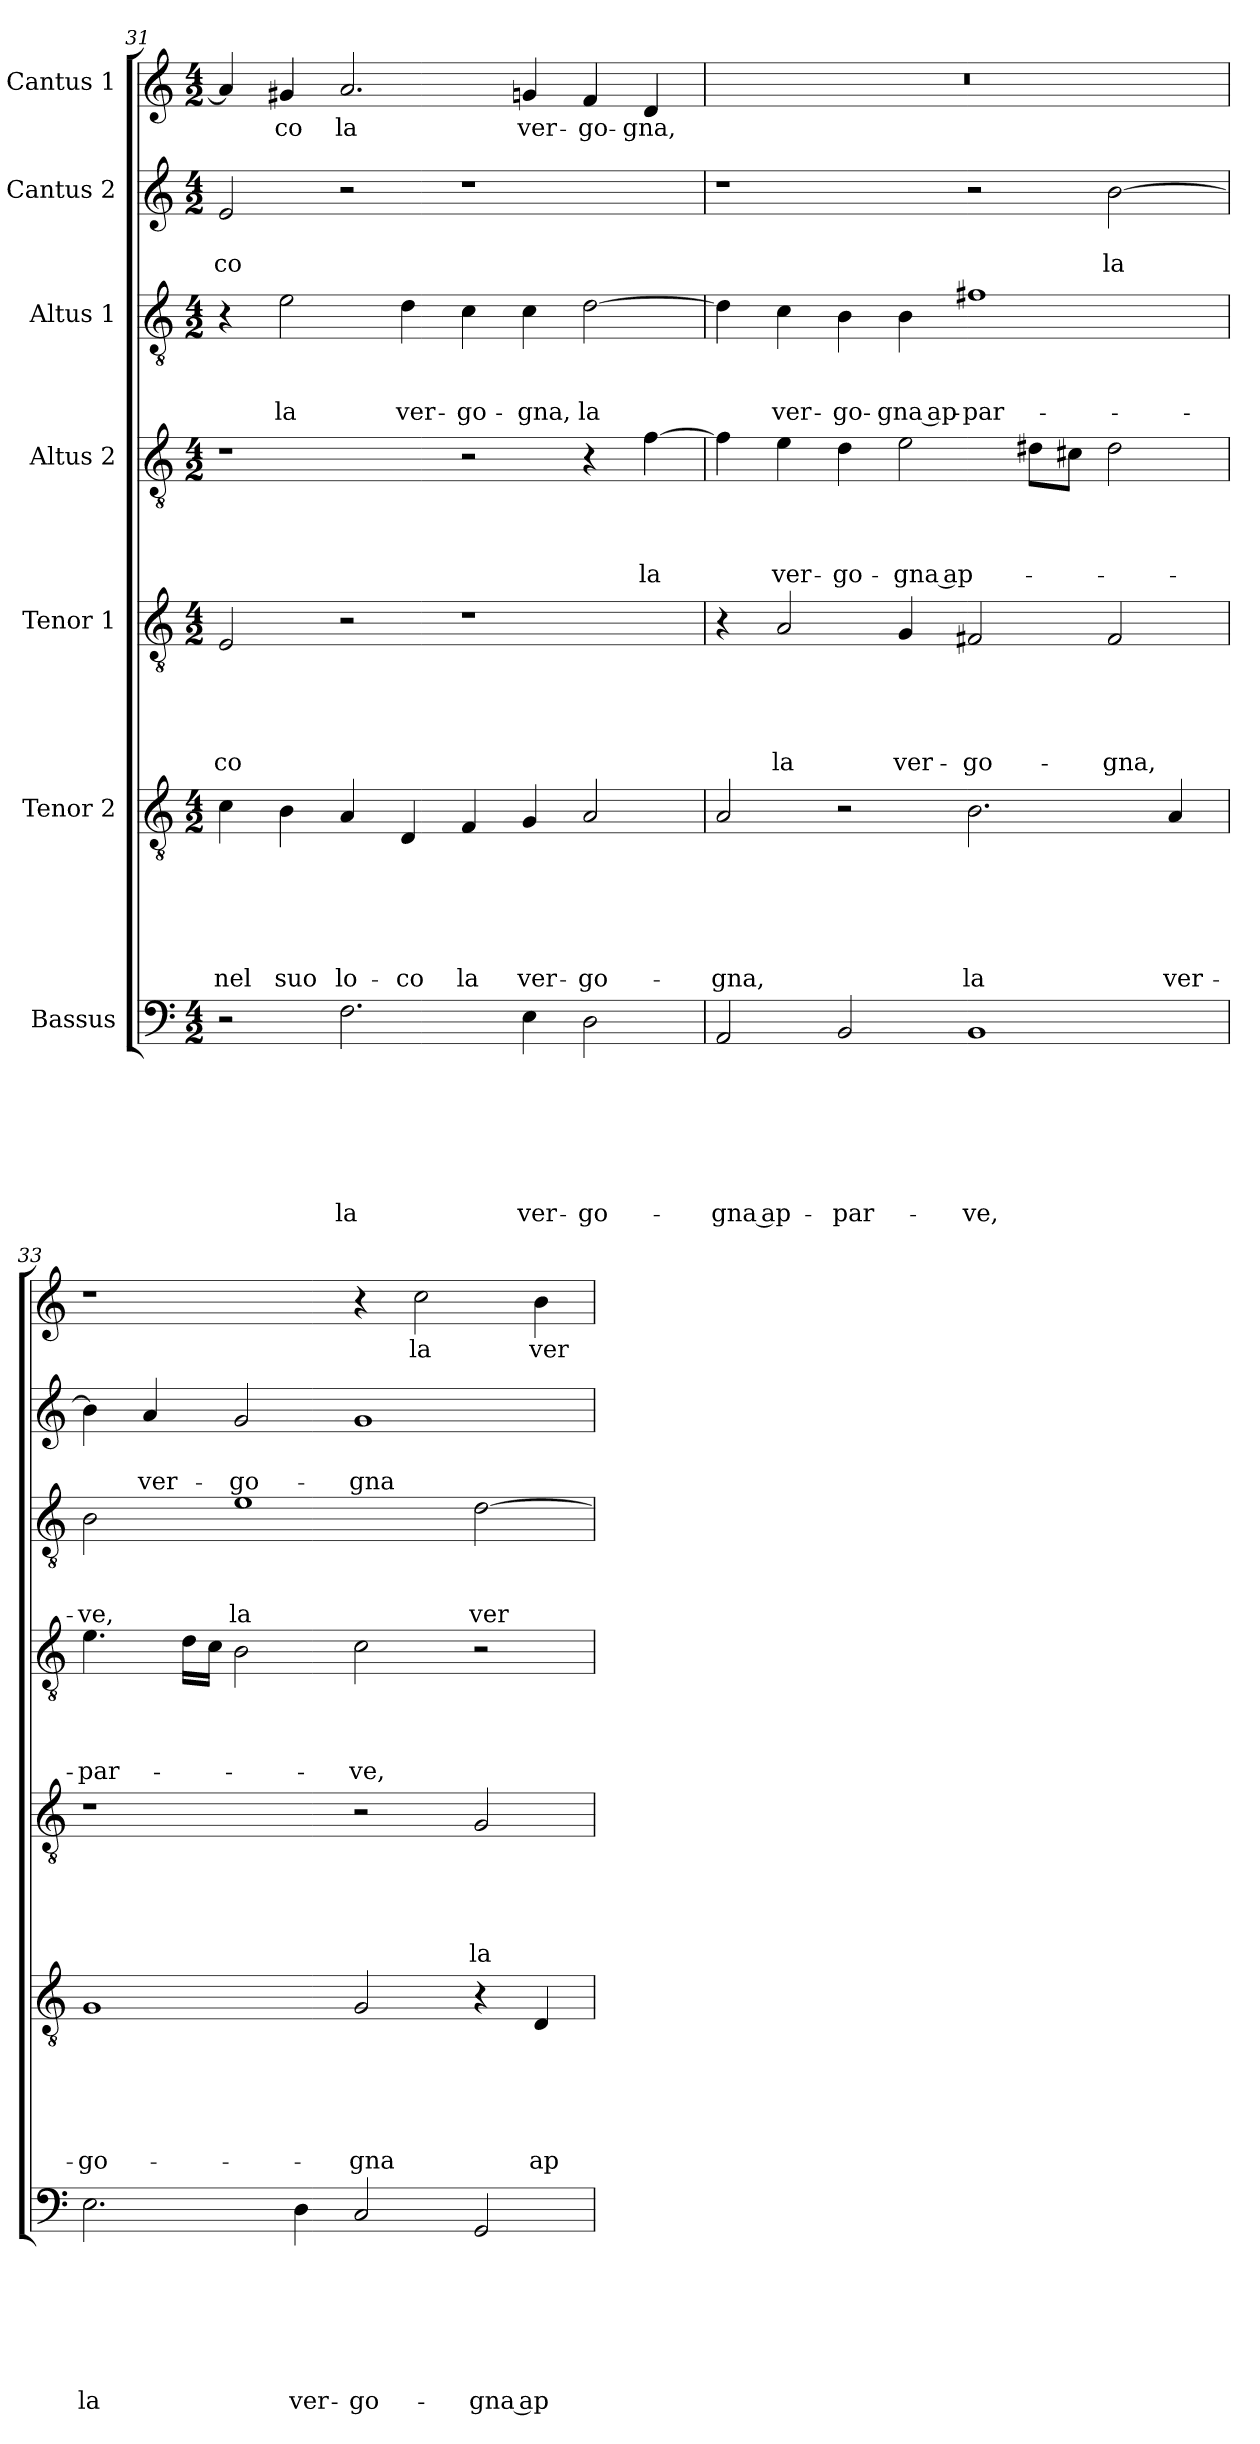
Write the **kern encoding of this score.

**kern	**text	**text	**text	**text	**text	**text	**text	**kern	**text	**text	**text	**text	**text	**text	**kern	**text	**text	**text	**text	**text	**kern	**text	**text	**text	**text	**kern	**text	**text	**text	**kern	**text	**text	**kern	**text
*part7	*part7	*part7	*part7	*part7	*part7	*part7	*part7	*part6	*part6	*part6	*part6	*part6	*part6	*part6	*part5	*part5	*part5	*part5	*part5	*part5	*part4	*part4	*part4	*part4	*part4	*part3	*part3	*part3	*part3	*part2	*part2	*part2	*part1	*part1
*staff7	*staff7	*staff7	*staff7	*staff7	*staff7	*staff7	*staff7	*staff6	*staff6	*staff6	*staff6	*staff6	*staff6	*staff6	*staff5	*staff5	*staff5	*staff5	*staff5	*staff5	*staff4	*staff4	*staff4	*staff4	*staff4	*staff3	*staff3	*staff3	*staff3	*staff2	*staff2	*staff2	*staff1	*staff1
*I"Bassus	*	*	*	*	*	*	*	*I"Tenor 2	*	*	*	*	*	*	*I"Tenor 1	*	*	*	*	*	*I"Altus 2	*	*	*	*	*I"Altus 1	*	*	*	*I"Cantus 2	*	*	*I"Cantus 1	*
!!LO:LB:g=z
*clefF4	*	*	*	*	*	*	*	*clefGv2	*	*	*	*	*	*	*clefGv2	*	*	*	*	*	*clefGv2	*	*	*	*	*clefGv2	*	*	*	*clefG2	*	*	*clefG2	*
*k[]	*	*	*	*	*	*	*	*k[]	*	*	*	*	*	*	*k[]	*	*	*	*	*	*k[]	*	*	*	*	*k[]	*	*	*	*k[]	*	*	*k[]	*
*a:	*	*	*	*	*	*	*	*a:	*	*	*	*	*	*	*a:	*	*	*	*	*	*a:	*	*	*	*	*a:	*	*	*	*a:	*	*	*a:	*
*M4/2	*	*	*	*	*	*	*	*M4/2	*	*	*	*	*	*	*M4/2	*	*	*	*	*	*M4/2	*	*	*	*	*M4/2	*	*	*	*M4/2	*	*	*M4/2	*
=31	=31	=31	=31	=31	=31	=31	=31	=31	=31	=31	=31	=31	=31	=31	=31	=31	=31	=31	=31	=31	=31	=31	=31	=31	=31	=31	=31	=31	=31	=31	=31	=31	=31	=31
!	!	!	!	!	!	!	!	!	!	!	!	!	!	!LO:LY:b	!	!	!	!	!	!LO:LY:b	!	!	!	!	!	!	!	!	!	!	!	!LO:LY:b	!	!
2r	.	.	.	.	.	.	.	4c\	.	.	.	.	.	nel	2E/	.	.	.	.	-co	1r	.	.	.	.	4r	.	.	.	2e/	.	-co	4a/]	.
!	!	!	!	!	!	!	!	!	!	!	!	!	!	!LO:LY:b	!	!	!	!	!	!	!	!	!	!	!	!	!	!	!LO:LY:b	!	!	!	!	!LO:LY:b
.	.	.	.	.	.	.	.	4B\	.	.	.	.	.	suo	.	.	.	.	.	.	.	.	.	.	.	2e\	.	.	la	.	.	.	4g#X/	-co
!	!	!	!	!	!	!	!LO:LY:b	!	!	!	!	!	!	!LO:LY:b	!	!	!	!	!	!	!	!	!	!	!	!	!	!	!	!	!	!	!	!LO:LY:b
2.F\	.	.	.	.	.	.	la	4A/	.	.	.	.	.	lo-	2r	.	.	.	.	.	.	.	.	.	.	.	.	.	.	2r	.	.	2.a/	la
!	!	!	!	!	!	!	!	!	!	!	!	!	!	!LO:LY:b	!	!	!	!	!	!	!	!	!	!	!	!	!	!	!LO:LY:b	!	!	!	!	!
.	.	.	.	.	.	.	.	4D/	.	.	.	.	.	-co	.	.	.	.	.	.	.	.	.	.	.	4d\	.	.	ver-	.	.	.	.	.
!	!	!	!	!	!	!	!	!	!	!	!	!	!	!LO:LY:b	!	!	!	!	!	!	!	!	!	!	!	!	!	!	!LO:LY:b	!	!	!	!	!
.	.	.	.	.	.	.	.	4F/	.	.	.	.	.	la	1r	.	.	.	.	.	2r	.	.	.	.	4c\	.	.	-go-	1r	.	.	.	.
!	!	!	!	!	!	!	!LO:LY:b	!	!	!	!	!	!	!LO:LY:b	!	!	!	!	!	!	!	!	!	!	!	!	!	!	!LO:LY:b	!	!	!	!	!LO:LY:b
4E\	.	.	.	.	.	.	ver-	4G/	.	.	.	.	.	ver-	.	.	.	.	.	.	.	.	.	.	.	4c\	.	.	-gna,	.	.	.	4gn/	ver-
!	!	!	!	!	!	!	!LO:LY:b	!	!	!	!	!	!	!LO:LY:b	!	!	!	!	!	!	!	!	!	!	!	!	!	!	!LO:LY:b	!	!	!	!	!LO:LY:b
2D\	.	.	.	.	.	.	-go-	2A/	.	.	.	.	.	-go-	.	.	.	.	.	.	4r	.	.	.	.	[2d\	.	.	la	.	.	.	4f/	-go-
!	!	!	!	!	!	!	!	!	!	!	!	!	!	!	!	!	!	!	!	!	!	!	!	!	!LO:LY:b	!	!	!	!	!	!	!	!	!LO:LY:b
.	.	.	.	.	.	.	.	.	.	.	.	.	.	.	.	.	.	.	.	.	[4f\	.	.	.	la	.	.	.	.	.	.	.	4d/	-gna,
=32	=32	=32	=32	=32	=32	=32	=32	=32	=32	=32	=32	=32	=32	=32	=32	=32	=32	=32	=32	=32	=32	=32	=32	=32	=32	=32	=32	=32	=32	=32	=32	=32	=32	=32
!	!	!	!	!	!	!	!LO:LY:b	!	!	!	!	!	!	!LO:LY:b	!	!	!	!	!	!	!	!	!	!	!	!	!	!	!	!	!	!	!	!
2AA/	.	.	.	.	.	.	-gna ap-	2A/	.	.	.	.	.	-gna,	4r	.	.	.	.	.	4f\]	.	.	.	.	4d\]	.	.	.	1r	.	.	0r	.
!	!	!	!	!	!	!	!	!	!	!	!	!	!	!	!	!	!	!	!	!LO:LY:b	!	!	!	!	!LO:LY:b	!	!	!	!LO:LY:b	!	!	!	!	!
.	.	.	.	.	.	.	.	.	.	.	.	.	.	.	2A/	.	.	.	.	la	4e\	.	.	.	ver-	4c\	.	.	ver-	.	.	.	.	.
!	!	!	!	!	!	!	!LO:LY:b	!	!	!	!	!	!	!	!	!	!	!	!	!	!	!	!	!	!LO:LY:b	!	!	!	!LO:LY:b	!	!	!	!	!
2BB/	.	.	.	.	.	.	-par-	2r	.	.	.	.	.	.	.	.	.	.	.	.	4d\	.	.	.	-go-	4B\	.	.	-go-	.	.	.	.	.
!	!	!	!	!	!	!	!	!	!	!	!	!	!	!	!	!	!	!	!	!LO:LY:b	!	!	!	!	!LO:LY:b	!	!	!	!LO:LY:b	!	!	!	!	!
.	.	.	.	.	.	.	.	.	.	.	.	.	.	.	4G/	.	.	.	.	ver-	2e\	.	.	.	-gna ap-	4B\	.	.	-gna ap-	.	.	.	.	.
!	!	!	!	!	!	!	!LO:LY:b	!	!	!	!	!	!	!LO:LY:b	!	!	!	!	!	!LO:LY:b	!	!	!	!	!	!	!	!	!LO:LY:b	!	!	!	!	!
1BB	.	.	.	.	.	.	-ve,	2.B\	.	.	.	.	.	la	2F#X/	.	.	.	.	-go-	.	.	.	.	.	1f#X	.	.	-par-	2r	.	.	.	.
.	.	.	.	.	.	.	.	.	.	.	.	.	.	.	.	.	.	.	.	.	8d#X\L	.	.	.	.	.	.	.	.	.	.	.	.	.
.	.	.	.	.	.	.	.	.	.	.	.	.	.	.	.	.	.	.	.	.	8c#X\J	.	.	.	.	.	.	.	.	.	.	.	.	.
!	!	!	!	!	!	!	!	!	!	!	!	!	!	!	!	!	!	!	!	!LO:LY:b	!	!	!	!	!	!	!	!	!	!	!	!LO:LY:b	!	!
.	.	.	.	.	.	.	.	.	.	.	.	.	.	.	2F#/	.	.	.	.	-gna,	2d#\	.	.	.	.	.	.	.	.	[2b\	.	la	.	.
!	!	!	!	!	!	!	!	!	!	!	!	!	!	!LO:LY:b	!	!	!	!	!	!	!	!	!	!	!	!	!	!	!	!	!	!	!	!
.	.	.	.	.	.	.	.	4A/	.	.	.	.	.	ver-	.	.	.	.	.	.	.	.	.	.	.	.	.	.	.	.	.	.	.	.
=33	=33	=33	=33	=33	=33	=33	=33	=33	=33	=33	=33	=33	=33	=33	=33	=33	=33	=33	=33	=33	=33	=33	=33	=33	=33	=33	=33	=33	=33	=33	=33	=33	=33	=33
!	!	!	!	!	!	!	!LO:LY:b	!	!	!	!	!	!	!LO:LY:b	!	!	!	!	!	!	!	!	!	!	!LO:LY:b	!	!	!	!LO:LY:b	!	!	!	!	!
2.E\	.	.	.	.	.	.	la	1G	.	.	.	.	.	-go-	1r	.	.	.	.	.	4.e\	.	.	.	-par-	2B\	.	.	-ve,	4b\]	.	.	1r	.
!	!	!	!	!	!	!	!	!	!	!	!	!	!	!	!	!	!	!	!	!	!	!	!	!	!	!	!	!	!	!	!	!LO:LY:b	!	!
.	.	.	.	.	.	.	.	.	.	.	.	.	.	.	.	.	.	.	.	.	.	.	.	.	.	.	.	.	.	4a/	.	ver-	.	.
.	.	.	.	.	.	.	.	.	.	.	.	.	.	.	.	.	.	.	.	.	16d\LL	.	.	.	.	.	.	.	.	.	.	.	.	.
.	.	.	.	.	.	.	.	.	.	.	.	.	.	.	.	.	.	.	.	.	16c\JJ	.	.	.	.	.	.	.	.	.	.	.	.	.
!	!	!	!	!	!	!	!	!	!	!	!	!	!	!	!	!	!	!	!	!	!	!	!	!	!	!	!	!	!LO:LY:b	!	!	!LO:LY:b	!	!
.	.	.	.	.	.	.	.	.	.	.	.	.	.	.	.	.	.	.	.	.	2B\	.	.	.	.	1e	.	.	la	2g/	.	-go-	.	.
!	!	!	!	!	!	!	!LO:LY:b	!	!	!	!	!	!	!	!	!	!	!	!	!	!	!	!	!	!	!	!	!	!	!	!	!	!	!
4D\	.	.	.	.	.	.	ver-	.	.	.	.	.	.	.	.	.	.	.	.	.	.	.	.	.	.	.	.	.	.	.	.	.	.	.
!	!	!	!	!	!	!	!LO:LY:b	!	!	!	!	!	!	!LO:LY:b	!	!	!	!	!	!	!	!	!	!	!LO:LY:b	!	!	!	!	!	!	!LO:LY:b	!	!
2C/	.	.	.	.	.	.	-go-	2G/	.	.	.	.	.	-gna	2r	.	.	.	.	.	2c\	.	.	.	-ve,	.	.	.	.	1g	.	-gna	4r	.
!	!	!	!	!	!	!	!	!	!	!	!	!	!	!	!	!	!	!	!	!	!	!	!	!	!	!	!	!	!	!	!	!	!	!LO:LY:b
.	.	.	.	.	.	.	.	.	.	.	.	.	.	.	.	.	.	.	.	.	.	.	.	.	.	.	.	.	.	.	.	.	2cc\	la
!	!	!	!	!	!	!	!LO:LY:b	!	!	!	!	!	!	!	!	!	!	!	!	!LO:LY:b	!	!	!	!	!	!	!	!	!LO:LY:b	!	!	!	!	!
2GG/	.	.	.	.	.	.	-gna ap-	4r	.	.	.	.	.	.	2G/	.	.	.	.	la	2r	.	.	.	.	[2d\	.	.	ver-	.	.	.	.	.
!	!	!	!	!	!	!	!	!	!	!	!	!	!	!LO:LY:b	!	!	!	!	!	!	!	!	!	!	!	!	!	!	!	!	!	!	!	!LO:LY:b
.	.	.	.	.	.	.	.	4D/	.	.	.	.	.	ap-	.	.	.	.	.	.	.	.	.	.	.	.	.	.	.	.	.	.	4b\	ver-
=	=	=	=	=	=	=	=	=	=	=	=	=	=	=	=	=	=	=	=	=	=	=	=	=	=	=	=	=	=	=	=	=	=	=
*-	*-	*-	*-	*-	*-	*-	*-	*-	*-	*-	*-	*-	*-	*-	*-	*-	*-	*-	*-	*-	*-	*-	*-	*-	*-	*-	*-	*-	*-	*-	*-	*-	*-	*-
